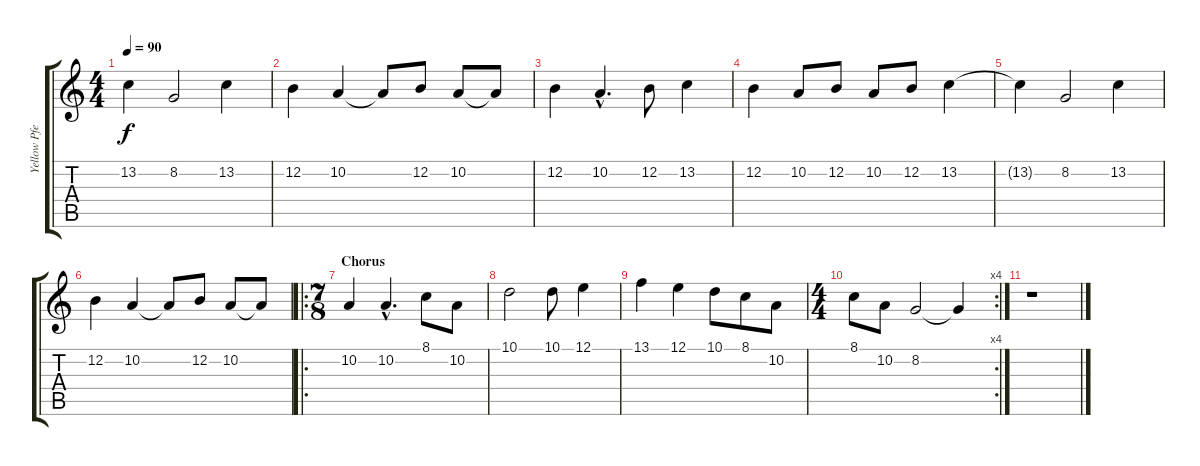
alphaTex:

\track ("Yellow Pfeifer" "Yellow Pfe") {instrument bagpipe}
\staff {score tabs}
\tuning (E4 B3 G3 D3 A2 E2) {hide}
\ts (4 4)
\tempo 90
\clef g2
\ks c
13.2{t}.4{dy f} 8.2.2 13.2.4 |
12.2.4 10.2.4 10.2{t}.8 12.2.8 10.2.8 10.2{t}.8 |
12.2.4 10.2{hac}.4{d} 12.2.8 13.2.4 |
12.2.4 10.2.8 12.2.8 10.2.8 12.2.8 13.2.4 |
13.2{t}.4 8.2.2 13.2.4 |
12.2.4 10.2.4 10.2{t}.8 12.2.8 10.2.8 10.2{t}.8 |
\ro
\ts (7 8)
\section ("" "Chorus")
10.2.4 10.2{hac}.4{d} 8.1.8 10.2.8 |
10.1.2 10.1.8 12.1.4 |
13.1.4 12.1.4 10.1.8 8.1.8 10.2.8 |
\rc 4
\ts (4 4)
8.1.8 10.2.8 8.2.2 8.2{t}.4 |
r.1
